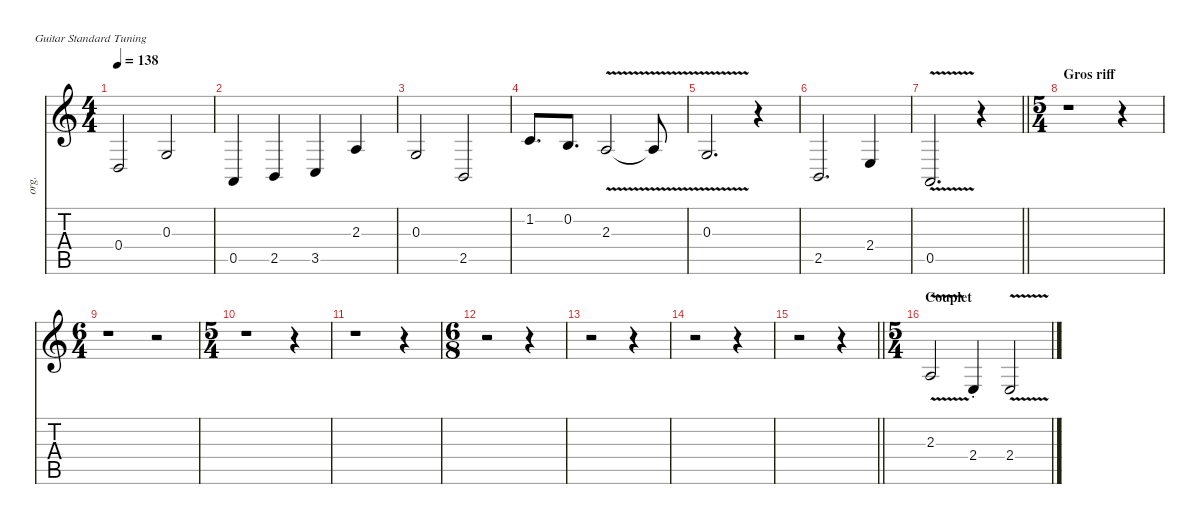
\defaultSystemsLayout 4
\hideDynamics
\bracketExtendMode nobrackets
\track ("Chant" "org.") {instrument drawbarorgan}
\staff {score tabs}
\tuning (E4 B3 G3 D3 A2 E2)
\ts (4 4)
\tempo 138
\clef g2
\ks aminor
0.4.2{dy f} 0.3.2 |
0.5.4 2.5.4 3.5.4 2.3.4 |
0.3.2 2.5.2 |
1.2.8{d} 0.2.8{d} 2.3{v}.2 2.3{v t}.8 |
0.3{v}.2{d} r.4 |
2.5.2{d} 2.4.4 |
\barLineRight lightlight
0.5{v}.2{d} r.4 |
\ts (5 4)
\beaming (8 6 4)
\section ("" "Gros riff")
r.1 r.4 |
\ts (6 4)
\beaming (8 6 6)
r.1 r.2 |
\ts (5 4)
\beaming (8 6 4)
r.1 r.4 |
r.1 r.4 |
\ts (6 8)
\beaming (8 3 3)
r.2 r.4 |
r.2 r.4 |
r.2 r.4 |
\barLineRight lightlight
r.2 r.4 |
\ts (5 4)
\beaming (8 6 4)
\section ("" "Couplet")
2.3{v}.2 2.4{st}.4 2.4{v}.2
